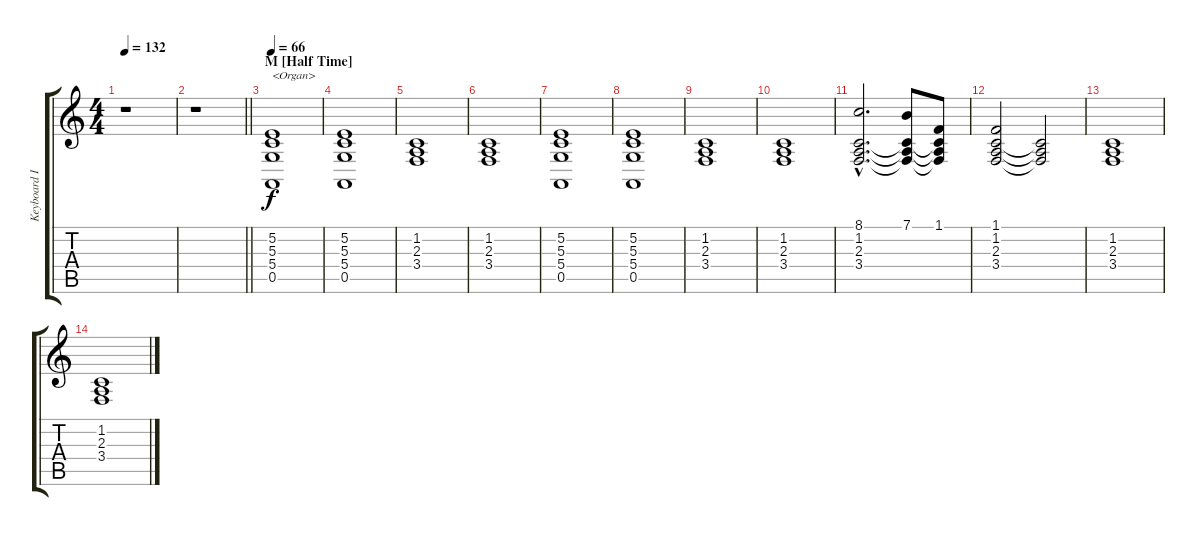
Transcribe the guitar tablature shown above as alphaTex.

\track ("Keyboard III" "Keyboard I") {instrument pad3polysynth}
\staff {score tabs}
\tuning (E4 B3 G3 D3 A2 E2) {hide}
\ts (4 4)
\tempo 132
\clef g2
\ks c
r.1{dy f} |
\barLineRight lightlight
r.1 |
\section ("" "M [Half Time]")
\tempo 66
(5.2 5.3 5.4 0.5).1{txt "<Organ>" instrument percussiveorgan} |
(5.2 5.3 5.4 0.5).1 |
(1.2 2.3 3.4).1 |
(1.2 2.3 3.4).1 |
(5.2 5.3 5.4 0.5).1 |
(5.2 5.3 5.4 0.5).1 |
(1.2 2.3 3.4).1 |
(1.2 2.3 3.4).1 |
(8.1{hac} 1.2{hac} 2.3{hac} 3.4{hac}).2{d} (7.1 1.2{t} 2.3{t} 3.4{t}).8 (1.1 1.2{t} 2.3{t} 3.4{t}).8 |
(1.1 1.2 2.3 3.4).2 (1.2{t} 2.3{t} 3.4{t}).2 |
(1.2 2.3 3.4).1 |
(1.2 2.3 3.4).1
